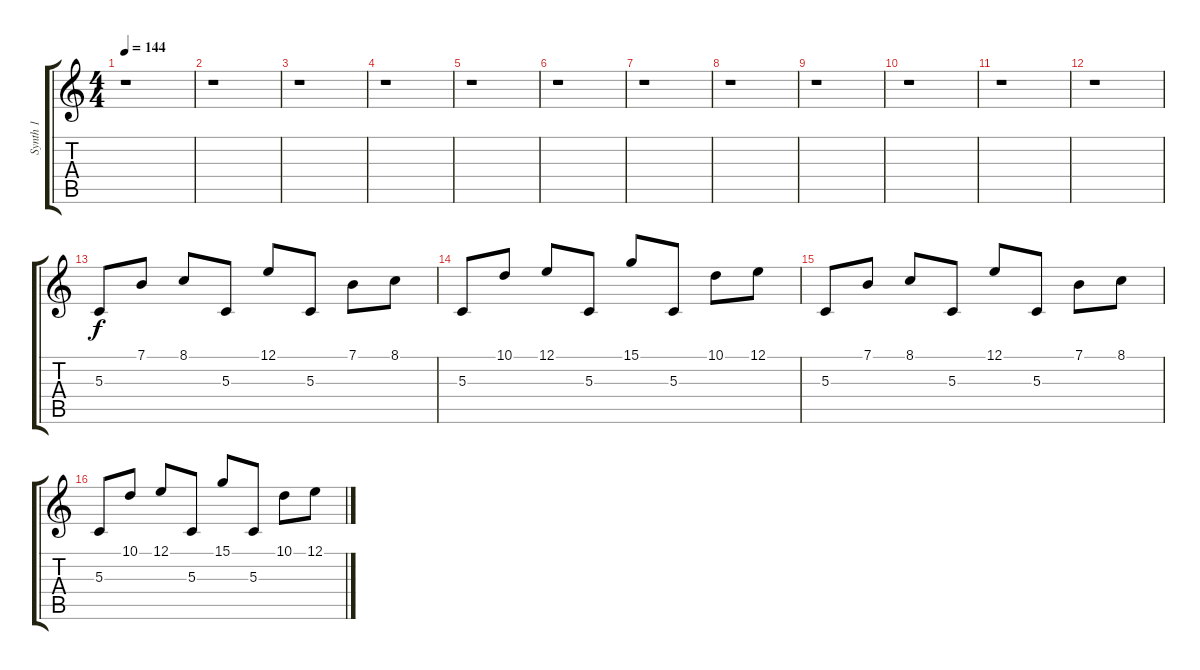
\track ("Synth 1" "Synth 1") {instrument electricpiano1}
\staff {score tabs}
\tuning (E4 B3 G3 D3 A2 E2) {hide}
\ts (4 4)
\tempo 144
\clef g2
\ks c
r.1{dy f} |
r.1 |
r.1 |
r.1 |
r.1 |
r.1 |
r.1 |
r.1 |
r.1 |
r.1 |
r.1 |
r.1 |
5.3.8 7.1.8 8.1.8 5.3.8 12.1.8 5.3.8 7.1.8 8.1.8 |
5.3.8 10.1.8 12.1.8 5.3.8 15.1.8 5.3.8 10.1.8 12.1.8 |
5.3.8 7.1.8 8.1.8 5.3.8 12.1.8 5.3.8 7.1.8 8.1.8 |
5.3.8 10.1.8 12.1.8 5.3.8 15.1.8 5.3.8 10.1.8 12.1.8
